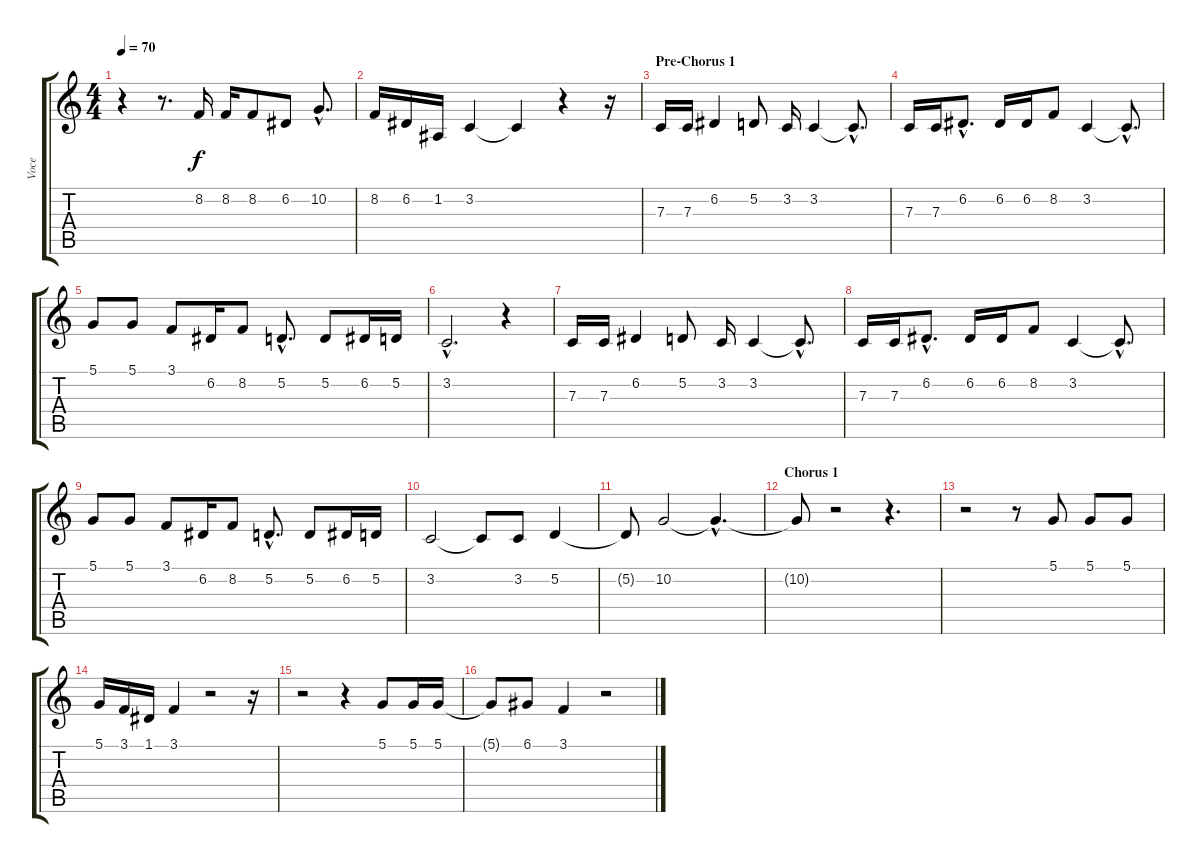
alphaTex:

\track ("Voce" "Voce") {instrument violin}
\staff {score tabs}
\tuning (D4 A3 F3 C3 G2 D2) {hide}
\ts (4 4)
\tempo 70
\clef g2
\ks c
r.4{dy f} r.8{d} 8.2.16 8.2.16 8.2.8 6.2.8 10.2{hac}.8{d} |
8.2.16 6.2.16 1.2.16 3.2.4 3.2{t}.4 r.4 r.16 |
\section ("" "Pre-Chorus 1")
7.3.16 7.3.16 6.2.4 5.2.8 3.2.16 3.2.4 3.2{hac t}.8{d} |
7.3.16 7.3.16 6.2{hac}.8{d} 6.2.16 6.2.16 8.2.8 3.2.4 3.2{hac t}.8{d} |
5.1.8 5.1.8 3.1.8 6.2.16 8.2.8 5.2{hac}.8{d} 5.2.8 6.2.16 5.2.16 |
3.2{hac}.2{d} r.4 |
7.3.16 7.3.16 6.2.4 5.2.8 3.2.16 3.2.4 3.2{hac t}.8{d} |
7.3.16 7.3.16 6.2{hac}.8{d} 6.2.16 6.2.16 8.2.8 3.2.4 3.2{hac t}.8{d} |
5.1.8 5.1.8 3.1.8 6.2.16 8.2.8 5.2{hac}.8{d} 5.2.8 6.2.16 5.2.16 |
3.2.2 3.2{t}.8 3.2.8 5.2.4 |
5.2{t}.8 10.2.2 10.2{hac t}.4{d} |
\section ("" "Chorus 1")
10.2{t}.8 r.2 r.4{d} |
r.2 r.8 5.1.8 5.1.8 5.1.8 |
5.1.16 3.1.16 1.1.16 3.1.4 r.2 r.16 |
r.2 r.4 5.1.8 5.1.16 5.1.16 |
5.1{t}.8 6.1.8 3.1.4 r.2
